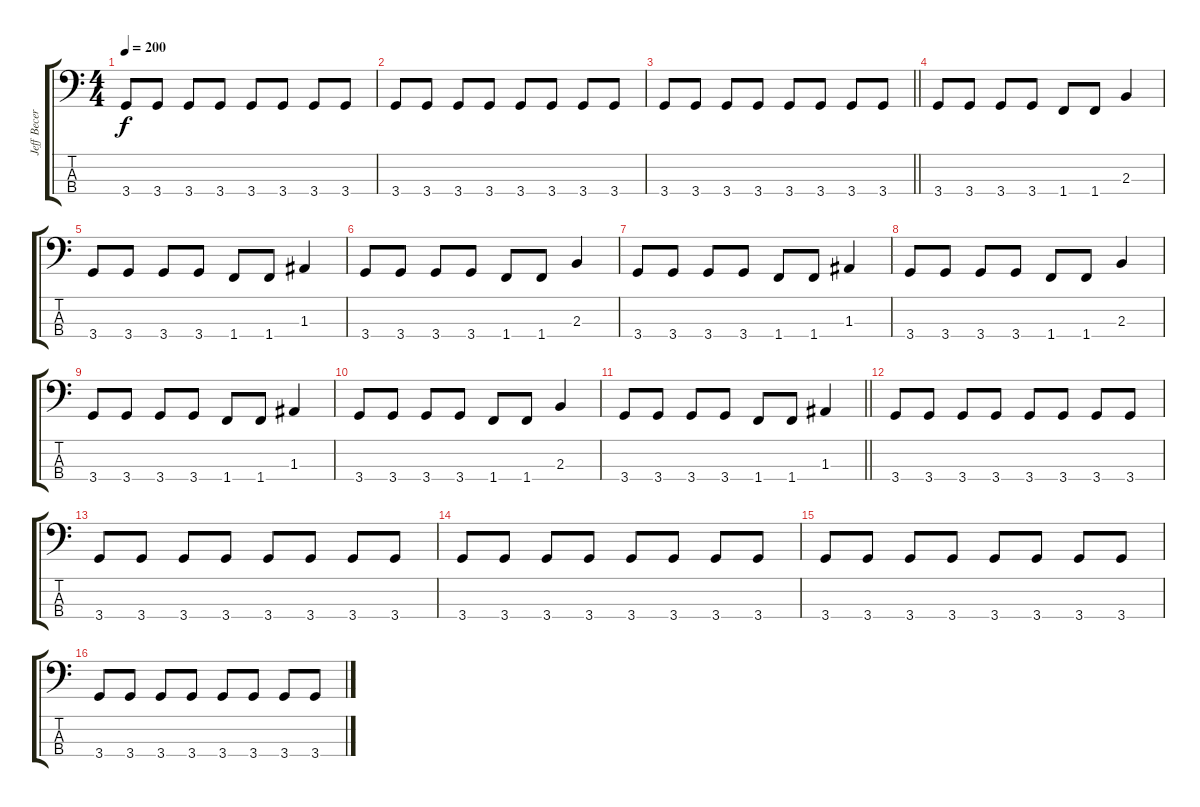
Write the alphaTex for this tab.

\track ("Jeff Becerra" "Jeff Becer") {instrument electricbassfinger}
\staff {score tabs}
\tuning (G2 D2 A1 E1) {hide}
\ts (4 4)
\tempo 200
\clef f4
\ks c
3.4.8{dy f} 3.4.8 3.4.8 3.4.8 3.4.8 3.4.8 3.4.8 3.4.8 |
3.4.8 3.4.8 3.4.8 3.4.8 3.4.8 3.4.8 3.4.8 3.4.8 |
\barLineRight lightlight
3.4.8 3.4.8 3.4.8 3.4.8 3.4.8 3.4.8 3.4.8 3.4.8 |
3.4.8 3.4.8 3.4.8 3.4.8 1.4.8 1.4.8 2.3.4 |
3.4.8 3.4.8 3.4.8 3.4.8 1.4.8 1.4.8 1.3.4 |
3.4.8 3.4.8 3.4.8 3.4.8 1.4.8 1.4.8 2.3.4 |
3.4.8 3.4.8 3.4.8 3.4.8 1.4.8 1.4.8 1.3.4 |
3.4.8 3.4.8 3.4.8 3.4.8 1.4.8 1.4.8 2.3.4 |
3.4.8 3.4.8 3.4.8 3.4.8 1.4.8 1.4.8 1.3.4 |
3.4.8 3.4.8 3.4.8 3.4.8 1.4.8 1.4.8 2.3.4 |
\barLineRight lightlight
3.4.8 3.4.8 3.4.8 3.4.8 1.4.8 1.4.8 1.3.4 |
3.4.8 3.4.8 3.4.8 3.4.8 3.4.8 3.4.8 3.4.8 3.4.8 |
3.4.8 3.4.8 3.4.8 3.4.8 3.4.8 3.4.8 3.4.8 3.4.8 |
3.4.8 3.4.8 3.4.8 3.4.8 3.4.8 3.4.8 3.4.8 3.4.8 |
3.4.8 3.4.8 3.4.8 3.4.8 3.4.8 3.4.8 3.4.8 3.4.8 |
3.4.8 3.4.8 3.4.8 3.4.8 3.4.8 3.4.8 3.4.8 3.4.8
